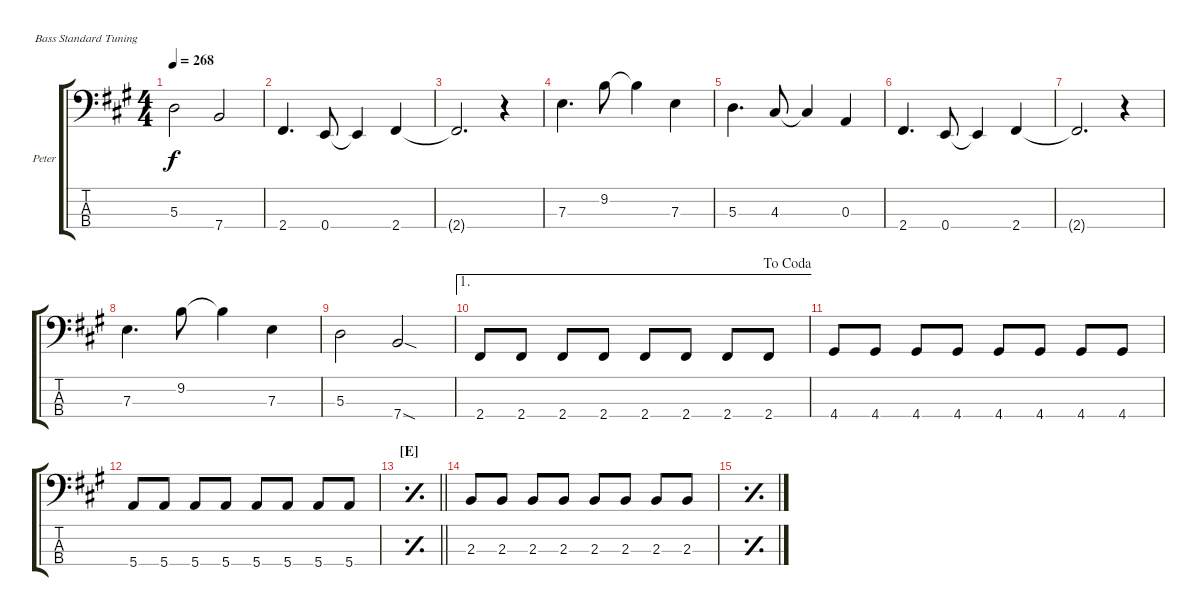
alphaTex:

\defaultSystemsLayout 4
\bracketExtendMode groupsimilarinstruments
\firstSystemTrackNameOrientation horizontal
\otherSystemsTrackNameOrientation horizontal
\track ("Peter Baltes" "Peter") {instrument electricbassfinger}
\staff {score tabs}
\tuning (G2 D2 A1 E1)
\ts (4 4)
\tempo 268
\clef f4
\ks a
5.3.2{dy f} 7.4.2 |
2.4.4{d} 0.4.8 0.4{t}.4 2.4.4 |
2.4{t}.2{d} r.4 |
7.3.4{d} 9.2.8 9.2{t}.4 7.3.4 |
5.3.4{d} 4.3.8 4.3{t}.4 0.3.4 |
2.4.4{d} 0.4.8 0.4{t}.4 2.4.4 |
2.4{t}.2{d} r.4 |
7.3.4{d} 9.2.8 9.2{t}.4 7.3.4 |
5.3.2 7.4{sod}.2 |
\ae 1
\jump dacoda
2.4.8 2.4.8 2.4.8 2.4.8 2.4.8 2.4.8 2.4.8 2.4.8 |
4.4.8 4.4.8 4.4.8 4.4.8 4.4.8 4.4.8 4.4.8 4.4.8 |
5.4.8 5.4.8 5.4.8 5.4.8 5.4.8 5.4.8 5.4.8 5.4.8 |
\section ("E" "")
\simile simple
\barLineRight lightlight
|
\simile none
2.3.8 2.3.8 2.3.8 2.3.8 2.3.8 2.3.8 2.3.8 2.3.8 |
\simile simple
